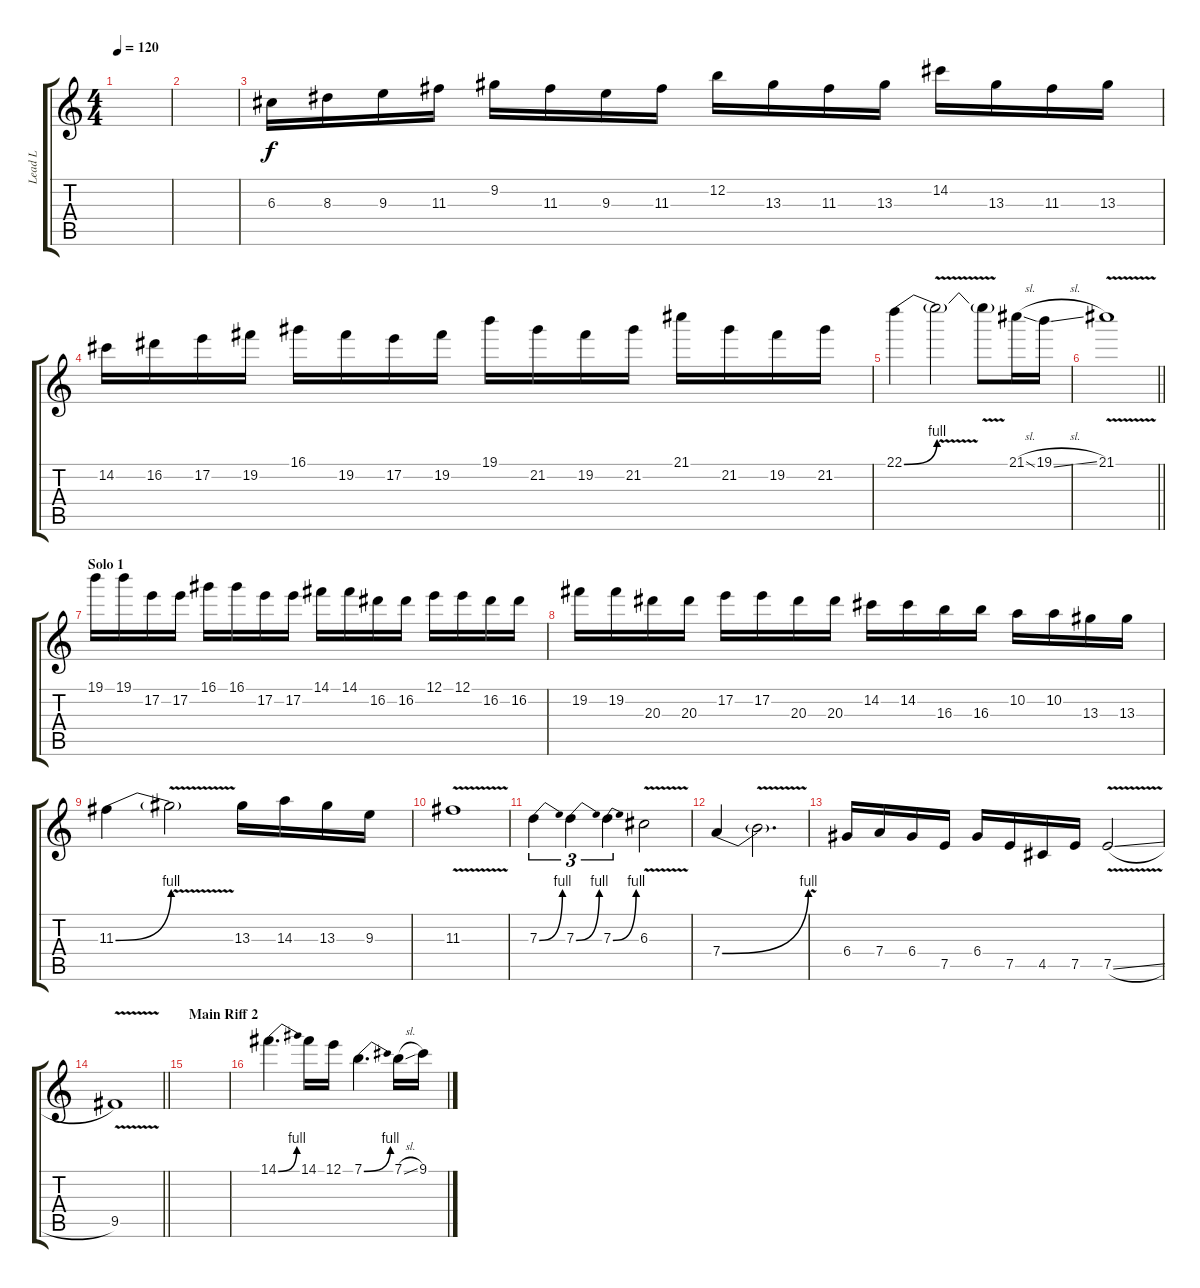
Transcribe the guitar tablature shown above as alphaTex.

\track ("Lead L" "Lead L") {instrument distortionguitar}
\staff {score tabs}
\tuning (E4 B3 G3 D3 A2 E2) {hide}
\ts (4 4)
\tempo 120
\clef g2
\ks c
|
|
6.3.16{volume 16 balance 5} 8.3.16 9.3.16 11.3.16 9.2.16 11.3.16 9.3.16 11.3.16 12.2.16 13.3.16 11.3.16 13.3.16 14.2.16 13.3.16 11.3.16 13.3.16 |
14.2.16 16.2.16 17.2.16 19.2.16 16.1.16 19.2.16 17.2.16 19.2.16 19.1.16 21.2.16 19.2.16 21.2.16 21.1.16 21.2.16 19.2.16 21.2.16 |
22.1{be (bend 0 0 60 4)}.4 22.1{v t}.2 22.1{t}.8 21.1{sl}.16 19.1{sl}.16 |
\barLineRight lightlight
21.1{v}.1 |
\section ("" "Solo 1")
19.1.16 19.1.16 17.2.16 17.2.16 16.1.16 16.1.16 17.2.16 17.2.16 14.1.16 14.1.16 16.2.16 16.2.16 12.1.16 12.1.16 16.2.16 16.2.16 |
19.2.16 19.2.16 20.3.16 20.3.16 17.2.16 17.2.16 20.3.16 20.3.16 14.2.16 14.2.16 16.3.16 16.3.16 10.2.16 10.2.16 13.3.16 13.3.16 |
11.3{be (bend 0 0 60 4)}.4 11.3{v t}.2 13.3.16 14.3.16 13.3.16 9.3.16 |
11.3{v}.1 |
7.3{be (bend 0 0 60 4)}.4{tu (3 2)} 7.3{be (bend 0 0 60 4)}.4{tu (3 2)} 7.3{be (bend 0 0 60 4)}.4{tu (3 2)} 6.3{v}.2 |
7.4{be (bend 0 0 60 4)}.4 7.4{v t}.2{d} |
6.4.16 7.4.16 6.4.16 7.5.16 6.4.16 7.5.16 4.5.16 7.5.16 7.5{v sl}.2 |
\barLineRight lightlight
9.5{v}.1 |
\section ("" "Main Riff 2")
|
14.1{be (bend 0 0 60 4)}.4{d} 14.1.16 12.1.16 7.1{be (bend 0 0 60 4)}.4{d} 7.1{sl}.16 9.1.16
